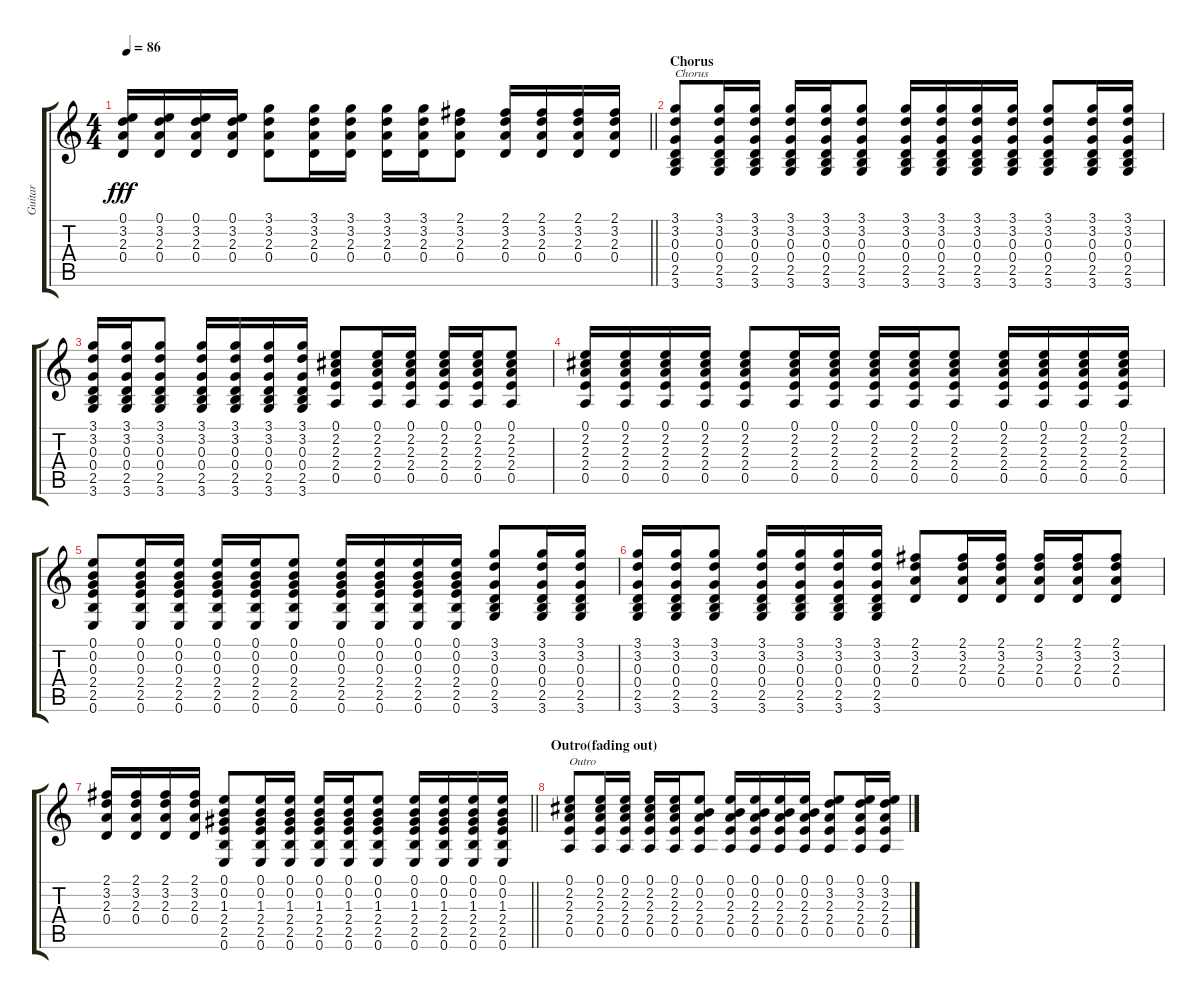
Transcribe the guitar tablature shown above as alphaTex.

\track ("Guitar" "Guitar") {instrument acousticguitarsteel}
\staff {score tabs}
\tuning (E4 B3 G3 D3 A2 E2) {hide}
\ts (4 4)
\tempo 86
\clef g2
\barLineRight lightlight
\ks c
(0.1 3.2 2.3 0.4).16{dy fff} (0.1 3.2 2.3 0.4).16 (0.1 3.2 2.3 0.4).16 (0.1 3.2 2.3 0.4).16 (3.1 3.2 2.3 0.4).8 (3.1 3.2 2.3 0.4).16 (3.1 3.2 2.3 0.4).16 (3.1 3.2 2.3 0.4).16 (3.1 3.2 2.3 0.4).16 (2.1 3.2 2.3 0.4).8 (2.1 3.2 2.3 0.4).16 (2.1 3.2 2.3 0.4).16 (2.1 3.2 2.3 0.4).16 (2.1 3.2 2.3 0.4).16 |
\section ("" "Chorus")
(3.1 3.2 0.3 0.4 2.5 3.6).8{txt "Chorus"} (3.1 3.2 0.3 0.4 2.5 3.6).16 (3.1 3.2 0.3 0.4 2.5 3.6).16 (3.1 3.2 0.3 0.4 2.5 3.6).16 (3.1 3.2 0.3 0.4 2.5 3.6).16 (3.1 3.2 0.3 0.4 2.5 3.6).8 (3.1 3.2 0.3 0.4 2.5 3.6).16 (3.1 3.2 0.3 0.4 2.5 3.6).16 (3.1 3.2 0.3 0.4 2.5 3.6).16 (3.1 3.2 0.3 0.4 2.5 3.6).16 (3.1 3.2 0.3 0.4 2.5 3.6).8 (3.1 3.2 0.3 0.4 2.5 3.6).16 (3.1 3.2 0.3 0.4 2.5 3.6).16 |
(3.1 3.2 0.3 0.4 2.5 3.6).16 (3.1 3.2 0.3 0.4 2.5 3.6).16 (3.1 3.2 0.3 0.4 2.5 3.6).8 (3.1 3.2 0.3 0.4 2.5 3.6).16 (3.1 3.2 0.3 0.4 2.5 3.6).16 (3.1 3.2 0.3 0.4 2.5 3.6).16 (3.1 3.2 0.3 0.4 2.5 3.6).16 (0.1 2.2 2.3 2.4 0.5).8 (0.1 2.2 2.3 2.4 0.5).16 (0.1 2.2 2.3 2.4 0.5).16 (0.1 2.2 2.3 2.4 0.5).16 (0.1 2.2 2.3 2.4 0.5).16 (0.1 2.2 2.3 2.4 0.5).8 |
(0.1 2.2 2.3 2.4 0.5).16 (0.1 2.2 2.3 2.4 0.5).16 (0.1 2.2 2.3 2.4 0.5).16 (0.1 2.2 2.3 2.4 0.5).16 (0.1 2.2 2.3 2.4 0.5).8 (0.1 2.2 2.3 2.4 0.5).16 (0.1 2.2 2.3 2.4 0.5).16 (0.1 2.2 2.3 2.4 0.5).16 (0.1 2.2 2.3 2.4 0.5).16 (0.1 2.2 2.3 2.4 0.5).8 (0.1 2.2 2.3 2.4 0.5).16 (0.1 2.2 2.3 2.4 0.5).16 (0.1 2.2 2.3 2.4 0.5).16 (0.1 2.2 2.3 2.4 0.5).16 |
(0.1 0.2 0.3 2.4 2.5 0.6).8 (0.1 0.2 0.3 2.4 2.5 0.6).16 (0.1 0.2 0.3 2.4 2.5 0.6).16 (0.1 0.2 0.3 2.4 2.5 0.6).16 (0.1 0.2 0.3 2.4 2.5 0.6).16 (0.1 0.2 0.3 2.4 2.5 0.6).8 (0.1 0.2 0.3 2.4 2.5 0.6).16 (0.1 0.2 0.3 2.4 2.5 0.6).16 (0.1 0.2 0.3 2.4 2.5 0.6).16 (0.1 0.2 0.3 2.4 2.5 0.6).16 (3.1 3.2 0.3 0.4 2.5 3.6).8 (3.1 3.2 0.3 0.4 2.5 3.6).16 (3.1 3.2 0.3 0.4 2.5 3.6).16 |
(3.1 3.2 0.3 0.4 2.5 3.6).16 (3.1 3.2 0.3 0.4 2.5 3.6).16 (3.1 3.2 0.3 0.4 2.5 3.6).8 (3.1 3.2 0.3 0.4 2.5 3.6).16 (3.1 3.2 0.3 0.4 2.5 3.6).16 (3.1 3.2 0.3 0.4 2.5 3.6).16 (3.1 3.2 0.3 0.4 2.5 3.6).16 (2.1 3.2 2.3 0.4).8 (2.1 3.2 2.3 0.4).16 (2.1 3.2 2.3 0.4).16 (2.1 3.2 2.3 0.4).16 (2.1 3.2 2.3 0.4).16 (2.1 3.2 2.3 0.4).8 |
\barLineRight lightlight
(2.1 3.2 2.3 0.4).16 (2.1 3.2 2.3 0.4).16 (2.1 3.2 2.3 0.4).16 (2.1 3.2 2.3 0.4).16 (0.1 0.2 1.3 2.4 2.5 0.6).8 (0.1 0.2 1.3 2.4 2.5 0.6).16 (0.1 0.2 1.3 2.4 2.5 0.6).16 (0.1 0.2 1.3 2.4 2.5 0.6).16 (0.1 0.2 1.3 2.4 2.5 0.6).16 (0.1 0.2 1.3 2.4 2.5 0.6).8 (0.1 0.2 1.3 2.4 2.5 0.6).16 (0.1 0.2 1.3 2.4 2.5 0.6).16 (0.1 0.2 1.3 2.4 2.5 0.6).16 (0.1 0.2 1.3 2.4 2.5 0.6).16 |
\section ("" "Outro(fading out)")
(0.1 2.2 2.3 2.4 0.5).8{txt "Outro"} (0.1 2.2 2.3 2.4 0.5).16 (0.1 2.2 2.3 2.4 0.5).16 (0.1 2.2 2.3 2.4 0.5).16 (0.1 2.2 2.3 2.4 0.5).16 (0.1 0.2 2.3 2.4 0.5).8 (0.1 0.2 2.3 2.4 0.5).16 (0.1 0.2 2.3 2.4 0.5).16 (0.1 0.2 2.3 2.4 0.5).16 (0.1 0.2 2.3 2.4 0.5).16 (0.1 3.2 2.3 2.4 0.5).8 (0.1 3.2 2.3 2.4 0.5).16 (0.1 3.2 2.3 2.4 0.5).16
